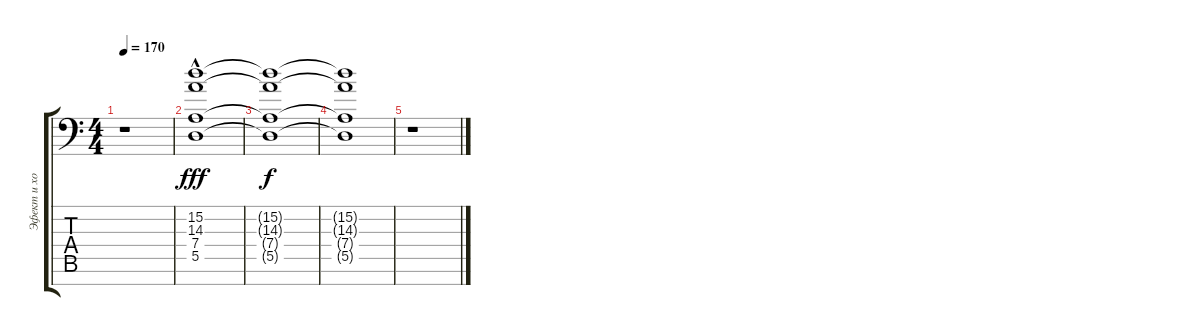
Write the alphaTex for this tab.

\track ("Эфект и хор" "Эфект и хо") {instrument choiraahs}
\staff {score tabs}
\tuning (E4 B3 G3 D3 A2 E2 C-1) {hide}
\ts (4 4)
\tempo 170
\clef f4
\ks c
r.1{dy f} |
(15.2{hac} 14.3{hac} 7.4{hac} 5.5{hac}).1{dy fff} |
(15.2{t} 14.3{t} 7.4{t} 5.5{t}).1{dy f} |
(15.2{t} 14.3{t} 7.4{t} 5.5{t}).1 |
r.1
